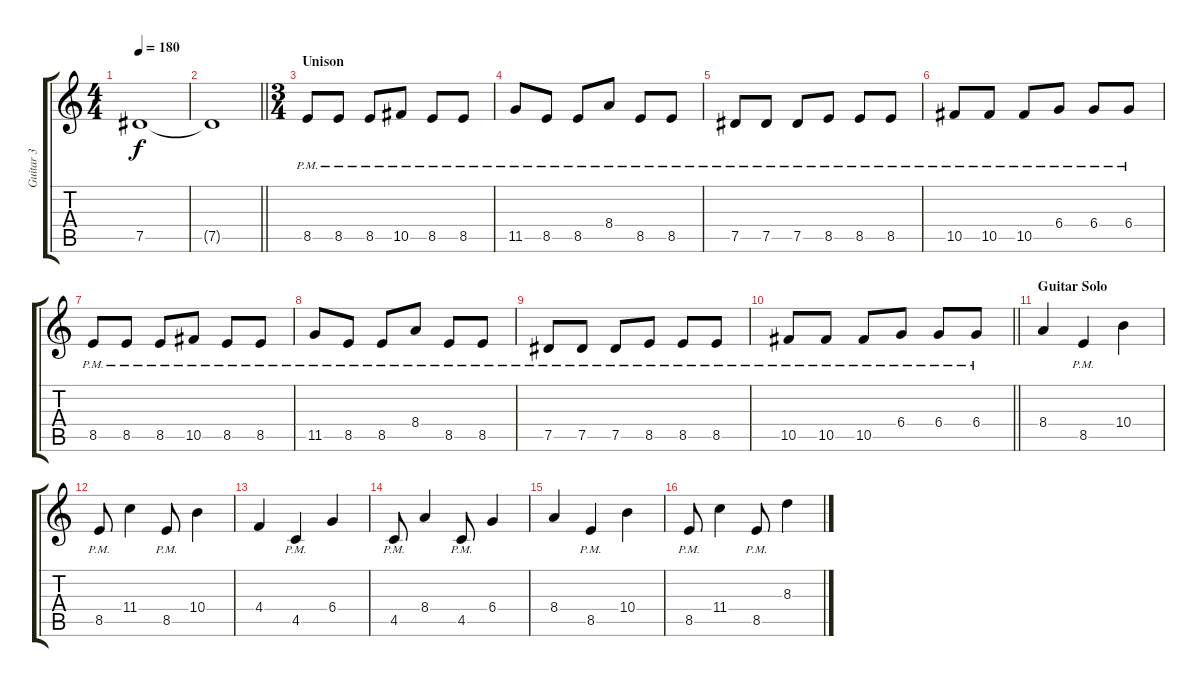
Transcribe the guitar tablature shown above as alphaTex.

\track ("Guitar 3" "Guitar 3") {instrument distortionguitar}
\staff {score tabs}
\tuning (Eb4 Bb3 Gb3 Db3 Ab2 Eb2) {hide}
\ts (4 4)
\tempo 180
\clef g2
\ks c
7.5.1{dy f} |
\barLineRight lightlight
7.5{t}.1 |
\ts (3 4)
\section ("" "Unison")
8.5{pm}.8 8.5{pm}.8 8.5{pm}.8 10.5{pm}.8 8.5{pm}.8 8.5{pm}.8 |
11.5{pm}.8 8.5{pm}.8 8.5{pm}.8 8.4{pm}.8 8.5{pm}.8 8.5{pm}.8 |
7.5{pm}.8 7.5{pm}.8 7.5{pm}.8 8.5{pm}.8 8.5{pm}.8 8.5{pm}.8 |
10.5{pm}.8 10.5{pm}.8 10.5{pm}.8 6.4{pm}.8 6.4{pm}.8 6.4{pm}.8 |
8.5{pm}.8 8.5{pm}.8 8.5{pm}.8 10.5{pm}.8 8.5{pm}.8 8.5{pm}.8 |
11.5{pm}.8 8.5{pm}.8 8.5{pm}.8 8.4{pm}.8 8.5{pm}.8 8.5{pm}.8 |
7.5{pm}.8 7.5{pm}.8 7.5{pm}.8 8.5{pm}.8 8.5{pm}.8 8.5{pm}.8 |
\barLineRight lightlight
10.5{pm}.8 10.5{pm}.8 10.5{pm}.8 6.4{pm}.8 6.4{pm}.8 6.4{pm}.8 |
\section ("" "Guitar Solo")
8.4.4 8.5{pm}.4 10.4.4 |
8.5{pm}.8 11.4.4 8.5{pm}.8 10.4.4 |
4.4.4 4.5{pm}.4 6.4.4 |
4.5{pm}.8 8.4.4 4.5{pm}.8 6.4.4 |
8.4.4 8.5{pm}.4 10.4.4 |
8.5{pm}.8 11.4.4 8.5{pm}.8 8.3.4
